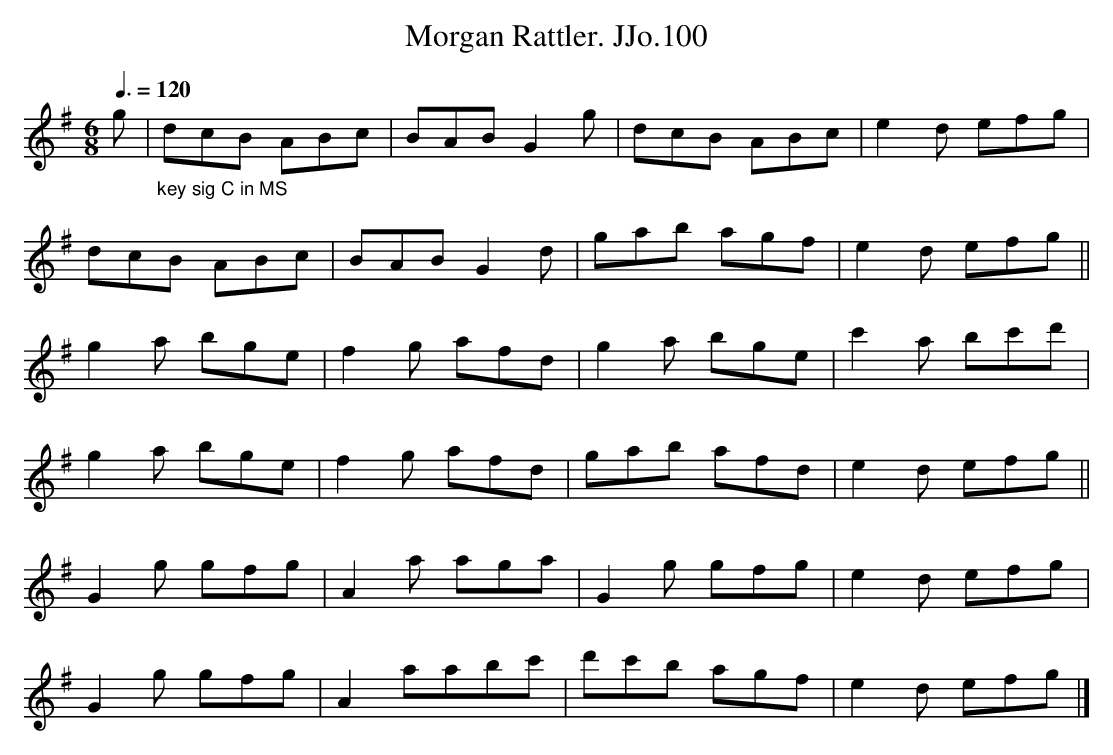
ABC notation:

X:1
T:Morgan Rattler. JJo.100
L:1/8
M:6/8
Q:3/8=120
K:G
g|"_key sig C in MS"dcB ABc|BAB G2g|dcB ABc|e2d efg|!
dcB ABc|BAB G2d|gab agf|e2d efg||!
g2a bge|f2g afd|g2a bge|c'2a bc'd'|!
g2a bge|f2g afd|gab afd|e2d efg||!
G2g gfg|A2a aga|G2g gfg|e2d efg|!
G2g gfg|A2aabc'|d'c'b agf|e2d efg|]
